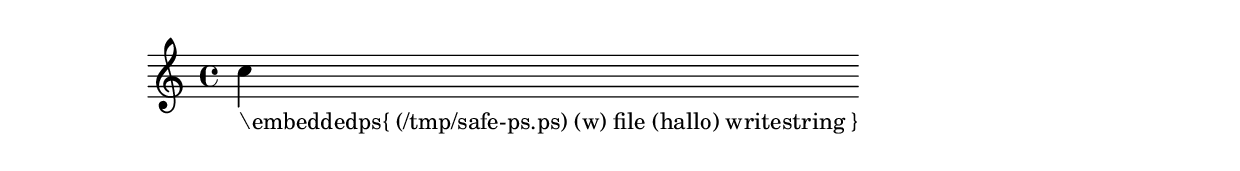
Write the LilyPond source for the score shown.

\version "2.8.0"

\header{
    texidoc = "This should not survive lilypond --safe-mode
    --no-pdf --png run, and certainly not write /tmp/safe-ps.ps"
}

\score{
     c''-"\\embeddedps{ (/tmp/safe-ps.ps) (w) file (hallo) writestring }"
}
